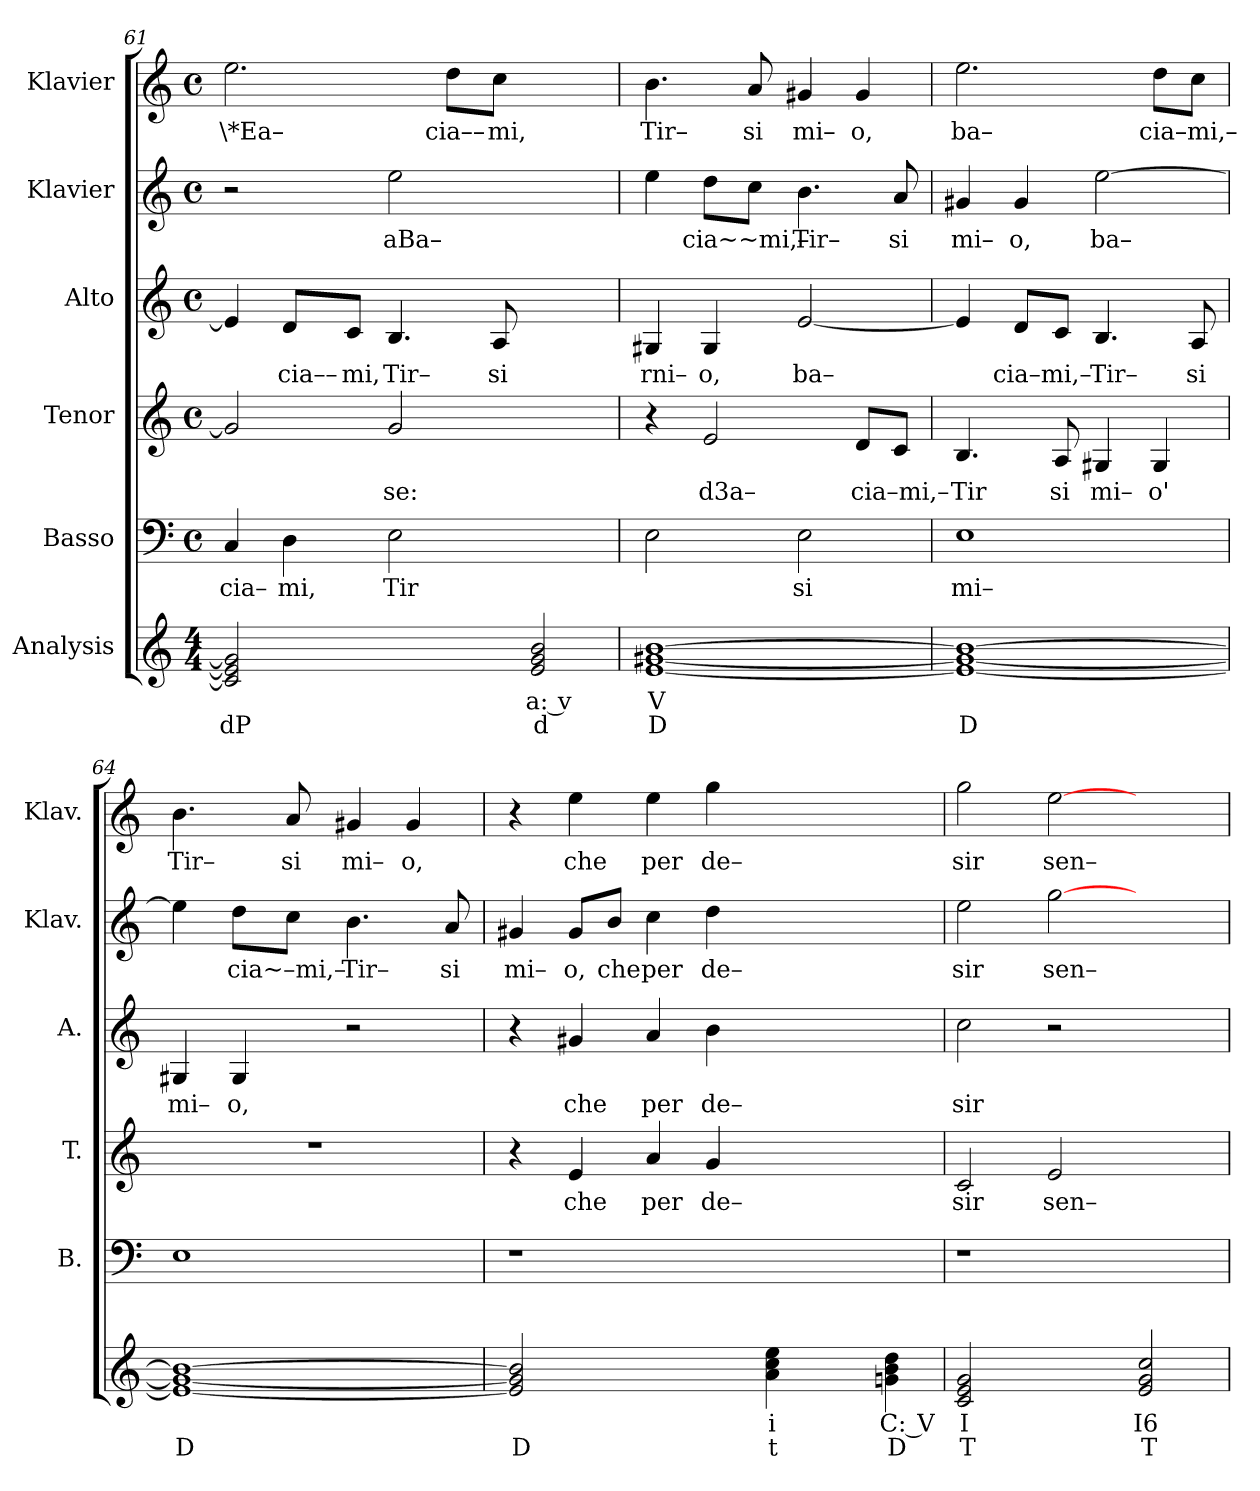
**kern	**text	**text	**kern	**text	**kern	**text	**kern	**text	**kern	**text	**kern	**text
*part6	*part6	*part6	*part5	*part5	*part4	*part4	*part3	*part3	*part2	*part2	*part1	*part1
*staff6	*staff6	*staff6	*staff5	*staff5	*staff4	*staff4	*staff3	*staff3	*staff2	*staff2	*staff1	*staff1
*I"Analysis	*	*	*I"Basso	*	*I"Tenor	*	*I"Alto	*	*I"Klavier	*	*I"Klavier	*
*	*	*	*I'B.	*	*I'T.	*	*I'A.	*	*I'Klav.	*	*I'Klav.	*
*	*	*	*clefF4	*	*clefG2	*	*clefG2	*	*clefG2	*	*clefG2	*
*k[]	*	*	*k[]	*	*k[]	*	*k[]	*	*k[]	*	*k[]	*
*M4/4	*	*	*M4/4	*	*M4/4	*	*M4/4	*	*M4/4	*	*M4/4	*
*	*	*	*met(c)	*	*met(c)	*	*met(c)	*	*met(c)	*	*met(c)	*
=61	=61	=61	=61	=61	=61	=61	=61	=61	=61	=61	=61	=61
!	!	!	!	!LO:LY:b	!	!	!	!	!	!	!	!
!	!	!	!	!	!	!	!	!	!	!	!	!LO:LY:b
2c] 2e] 2g]	.	dP	4C/	cia–	2g/]	.	4e/]	.	2r	.	2.ee\	\*Ea–
!	!	!	!	!LO:LY:b	!	!	!	!	!	!	!	!
!	!	!	!	!	!	!	!	!LO:LY:b	!	!	!	!
.	.	.	4D\	mi,	.	.	8d/L	cia––	.	.	.	.
!	!	!	!	!	!	!	!	!LO:LY:b	!	!	!	!
.	.	.	.	.	.	.	8c/J	mi,	.	.	.	.
!	!	!	!	!LO:LY:b	!	!	!	!	!	!	!	!
!	!	!	!	!	!	!LO:LY:b	!	!	!	!	!	!
!	!	!	!	!	!	!	!	!LO:LY:b	!	!	!	!
!	!	!	!	!	!	!	!	!	!	!LO:LY:b	!	!
2ryy	.	.	2E\	Tir	2g/	se:	4.B/	Tir–	2ee\	aBa–	.	.
!	!	!	!	!	!	!	!	!	!	!	!	!LO:LY:b
.	.	.	.	.	.	.	.	.	.	.	8dd\L	cia––
!	!	!	!	!	!	!	!	!LO:LY:b	!	!	!	!
!	!	!	!	!	!	!	!	!	!	!	!	!LO:LY:b
.	.	.	.	.	.	.	8A/	si	.	.	8cc\J	mi,
2e 2g 2b	a: v	d	2ryy	.	2ryy	.	2ryy	.	2ryy	.	2ryy	.
=62	=62	=62	=62	=62	=62	=62	=62	=62	=62	=62	=62	=62
!	!	!	!	!	!	!	!	!LO:LY:b	!	!	!	!
!	!	!	!	!	!	!	!	!	!	!	!	!LO:LY:b
[1e [1g#X [1b	V	D	2E\	.	4r	.	4G#X/	rni–	4ee\	.	4.b\	Tir–
!	!	!	!	!	!	!LO:LY:b	!	!	!	!	!	!
!	!	!	!	!	!	!	!	!LO:LY:b	!	!	!	!
!	!	!	!	!	!	!	!	!	!	!LO:LY:b	!	!
.	.	.	.	.	2e/	d3a–	4G#/	o,	8dd\L	cia~~mi,–	.	.
!	!	!	!	!	!	!	!	!	!	!	!	!LO:LY:b
.	.	.	.	.	.	.	.	.	8cc\J	.	8a/	si
!	!	!	!	!LO:LY:b	!	!	!	!	!	!	!	!
!	!	!	!	!	!	!	!	!LO:LY:b	!	!	!	!
!	!	!	!	!	!	!	!	!	!	!LO:LY:b	!	!
!	!	!	!	!	!	!	!	!	!	!	!	!LO:LY:b
.	.	.	2E\	si	.	.	[2e/	ba–	4.b\	Tir–	4g#X/	mi–
!	!	!	!	!	!	!LO:LY:b	!	!	!	!	!	!
!	!	!	!	!	!	!	!	!	!	!	!	!LO:LY:b
.	.	.	.	.	8d/L	cia–mi,–	.	.	.	.	4g#/	o,
!	!	!	!	!	!	!	!	!	!	!LO:LY:b	!	!
.	.	.	.	.	8c/J	.	.	.	8a/	si	.	.
=63	=63	=63	=63	=63	=63	=63	=63	=63	=63	=63	=63	=63
!	!	!	!	!LO:LY:b	!	!	!	!	!	!	!	!
!	!	!	!	!	!	!LO:LY:b	!	!	!	!	!	!
!	!	!	!	!	!	!	!	!	!	!LO:LY:b	!	!
!	!	!	!	!	!	!	!	!	!	!	!	!LO:LY:b
1e_ 1g#_ 1b_	.	D	1E	mi–	4.B/	Tir	4e/]	.	4g#X/	mi–	2.ee\	ba–
!	!	!	!	!	!	!	!	!LO:LY:b	!	!	!	!
!	!	!	!	!	!	!	!	!	!	!LO:LY:b	!	!
.	.	.	.	.	.	.	8d/L	cia–mi,–	4g#/	o,	.	.
!	!	!	!	!	!	!LO:LY:b	!	!	!	!	!	!
.	.	.	.	.	8A/	si	8c/J	.	.	.	.	.
!	!	!	!	!	!	!LO:LY:b	!	!	!	!	!	!
!	!	!	!	!	!	!	!	!LO:LY:b	!	!	!	!
!	!	!	!	!	!	!	!	!	!	!LO:LY:b	!	!
.	.	.	.	.	4G#X/	mi–	4.B/	Tir–	[2ee\	ba–	.	.
!	!	!	!	!	!	!LO:LY:b	!	!	!	!	!	!
!	!	!	!	!	!	!	!	!	!	!	!	!LO:LY:b
.	.	.	.	.	4G#/	o'	.	.	.	.	8dd\L	cia–mi,–
!	!	!	!	!	!	!	!	!LO:LY:b	!	!	!	!
.	.	.	.	.	.	.	8A/	si	.	.	8cc\J	.
=64	=64	=64	=64	=64	=64	=64	=64	=64	=64	=64	=64	=64
!	!	!	!	!	!	!	!	!LO:LY:b	!	!	!	!
!	!	!	!	!	!	!	!	!	!	!	!	!LO:LY:b
1e_ 1g#_ 1b_	.	D	1E	.	1r	.	4G#X/	mi–	4ee\]	.	4.b\	Tir–
!	!	!	!	!	!	!	!	!LO:LY:b	!	!	!	!
!	!	!	!	!	!	!	!	!	!	!LO:LY:b	!	!
.	.	.	.	.	.	.	4G#/	o,	8dd\L	cia~–mi,–	.	.
!	!	!	!	!	!	!	!	!	!	!	!	!LO:LY:b
.	.	.	.	.	.	.	.	.	8cc\J	.	8a/	si
!	!	!	!	!	!	!	!	!	!	!LO:LY:b	!	!
!	!	!	!	!	!	!	!	!	!	!	!	!LO:LY:b
.	.	.	.	.	.	.	2r	.	4.b\	Tir–	4g#X/	mi–
!	!	!	!	!	!	!	!	!	!	!	!	!LO:LY:b
.	.	.	.	.	.	.	.	.	.	.	4g#/	o,
!	!	!	!	!	!	!	!	!	!	!LO:LY:b	!	!
.	.	.	.	.	.	.	.	.	8a/	si	.	.
=65	=65	=65	=65	=65	=65	=65	=65	=65	=65	=65	=65	=65
!	!	!	!	!	!	!	!	!	!	!LO:LY:b	!	!
2e] 2g#] 2b]	.	D	1r	.	4r	.	4r	.	4g#X/	mi–	4r	.
!	!	!	!	!	!	!LO:LY:b	!	!	!	!	!	!
!	!	!	!	!	!	!	!	!LO:LY:b	!	!	!	!
!	!	!	!	!	!	!	!	!	!	!LO:LY:b	!	!
!	!	!	!	!	!	!	!	!	!	!	!	!LO:LY:b
.	.	.	.	.	4e/	che	4g#X/	che	8g#/L	o,	4ee\	che
!	!	!	!	!	!	!	!	!	!	!LO:LY:b	!	!
.	.	.	.	.	.	.	.	.	8b/J	che	.	.
!	!	!	!	!	!	!LO:LY:b	!	!	!	!	!	!
!	!	!	!	!	!	!	!	!LO:LY:b	!	!	!	!
!	!	!	!	!	!	!	!	!	!	!LO:LY:b	!	!
!	!	!	!	!	!	!	!	!	!	!	!	!LO:LY:b
2ryy	.	.	.	.	4a/	per	4a/	per	4cc\	per	4ee\	per
!	!	!	!	!	!	!LO:LY:b	!	!	!	!	!	!
!	!	!	!	!	!	!	!	!LO:LY:b	!	!	!	!
!	!	!	!	!	!	!	!	!	!	!LO:LY:b	!	!
!	!	!	!	!	!	!	!	!	!	!	!	!LO:LY:b
.	.	.	.	.	4g/	de–	4b\	de–	4dd\	de–	4gg\	de–
4a 4cc 4ee	i	t	2.ryy	.	2.ryy	.	2.ryy	.	2.ryy	.	2.ryy	.
4ryy	.	.	.	.	.	.	.	.	.	.	.	.
4gn 4b 4dd	C: V	D	.	.	.	.	.	.	.	.	.	.
=66	=66	=66	=66	=66	=66	=66	=66	=66	=66	=66	=66	=66
!	!	!	!	!	!	!LO:LY:b	!	!	!	!	!	!
!	!	!	!	!	!	!	!	!LO:LY:b	!	!	!	!
!	!	!	!	!	!	!	!	!	!	!LO:LY:b	!	!
!	!	!	!	!	!	!	!	!	!	!	!	!LO:LY:b
2c 2e 2g	I	T	1r	.	2c/	sir	2cc\	sir	2ee\	sir	2gg\	sir
!	!	!	!	!	!	!LO:LY:b	!	!	!	!	!	!
!	!	!	!	!	!	!	!	!	!	!LO:LY:b	!	!
!	!	!	!	!	!	!	!	!	!	!	!	!LO:LY:b
2ryy	.	.	.	.	2e/	sen–	2r	.	[2gg\	sen–	[2ee\	sen–
2e 2g 2cc	I6	T	2ryy	.	2ryy	.	2ryy	.	2ryy	.	2ryy	.
=	=	=	=	=	=	=	=	=	=	=	=	=
*-	*-	*-	*-	*-	*-	*-	*-	*-	*-	*-	*-	*-
